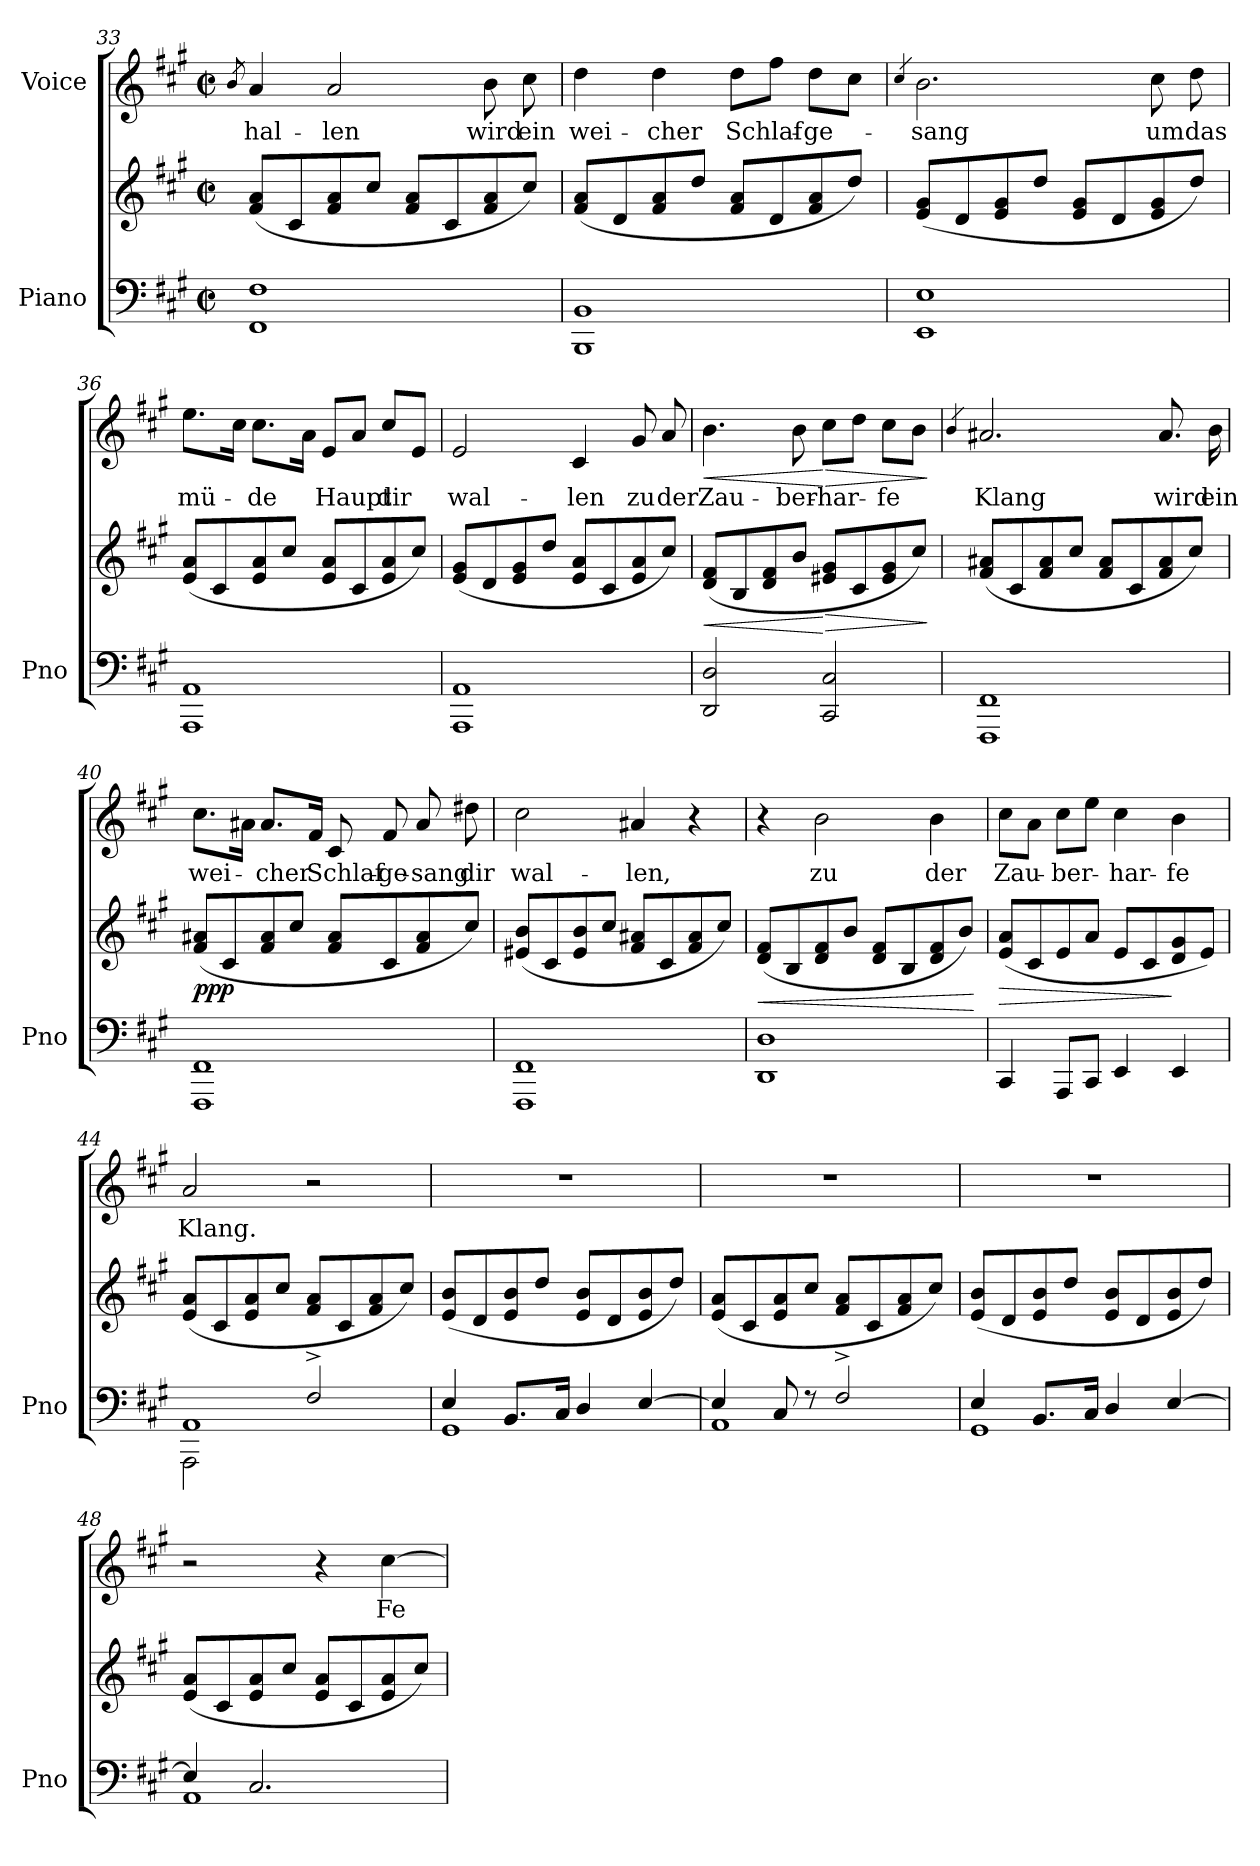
**kern	**kern	**dynam	**kern	**text	**dynam
*part2	*part2	*part2	*part1	*part1	*part1
*staff3	*staff2	*staff2/3	*staff1	*staff1	*staff1
*I"Piano	*	*	*I"Voice	*	*
*I'Pno	*	*	*	*	*
*clefF4	*clefG2	*	*clefG2	*	*
*k[f#c#g#]	*k[f#c#g#]	*	*k[f#c#g#]	*	*
*M2/2	*M2/2	*	*M2/2	*	*
*met(c|)	*met(c|)	*	*met(c|)	*	*
=33	=33	=33	=33	=33	=33
.	.	.	8qb/	.	.
1FF# 1F#	(8f#/ 8a/L	.	4a/	-hal-	.
.	8c#/	.	.	.	.
.	8f#/ 8a/	.	2a/	-len	.
.	8cc#/J	.	.	.	.
.	8f#/ 8a/L	.	.	.	.
.	8c#/	.	.	.	.
.	8f#/ 8a/	.	8b\	wird	.
.	8cc#/J)	.	8cc#\	ein	.
=34	=34	=34	=34	=34	=34
1BBB 1BB	(8f#/ 8a/L	.	4dd\	wei-	.
.	8d/	.	.	.	.
.	8f#/ 8a/	.	4dd\	-cher	.
.	8dd/J	.	.	.	.
.	8f#/ 8a/L	.	8dd\L	Schlaf-	.
.	8d/	.	8ff#\J	.	.
.	8f#/ 8a/	.	8dd\L	-ge-	.
.	8dd/J)	.	8cc#\J	.	.
=35	=35	=35	=35	=35	=35
.	.	.	4qcc#/	.	.
1EE 1E	(8e/ 8g#/L	.	2.b\	-sang	.
.	8d/	.	.	.	.
.	8e/ 8g#/	.	.	.	.
.	8dd/J	.	.	.	.
.	8e/ 8g#/L	.	.	.	.
.	8d/	.	.	.	.
.	8e/ 8g#/	.	8cc#\	um	.
.	8dd/J)	.	8dd\	das	.
=36	=36	=36	=36	=36	=36
1AAA 1AA	(8e/ 8a/L	.	8.ee\L	mü-	.
.	8c#/	.	.	.	.
.	.	.	16cc#\Jk	.	.
.	8e/ 8a/	.	8.cc#\L	-de	.
.	8cc#/J	.	.	.	.
.	.	.	16a\Jk	.	.
.	8e/ 8a/L	.	8e/L	Haupt	.
.	8c#/	.	8a/J	.	.
.	8e/ 8a/	.	8cc#/L	dir	.
.	8cc#/J)	.	8e/J	.	.
=37	=37	=37	=37	=37	=37
1AAA 1AA	(8e/ 8g#/L	.	2e/	wal-	.
.	8d/	.	.	.	.
.	8e/ 8g#/	.	.	.	.
.	8dd/J	.	.	.	.
.	8e/ 8a/L	.	4c#/	-len	.
.	8c#/	.	.	.	.
.	8e/ 8a/	.	8g#/	zu	.
.	8cc#/J)	.	8a/	der	.
=38	=38	=38	=38	=38	=38
!	!	!LO:HP:b	!	!	!LO:HP:b
2DD/ 2D/	(8d/ 8f#/L	<	4.b\	Zau-	<
.	8B/	.	.	.	.
.	8d/ 8f#/	.	.	.	.
.	8b/J	.	8b\	-ber-	.
!	!	!LO:HP:n=1:b	!	!	!LO:HP:n=1:b
2CC#/ 2C#/	8e#X/ 8g#/L	[ >	8cc#\L	-har-	[ >
.	8c#/	.	8dd\J	.	.
.	8e#/ 8g#/	.	8cc#\L	-fe	.
.	8cc#/J)	.	8b\J	.	.
.	.	]	.	.	]
=39	=39	=39	=39	=39	=39
.	.	.	4qb/	.	.
1FFF# 1FF#	(8f#/ 8a#X/L	.	2.a#X/	Klang	.
.	8c#/	.	.	.	.
.	8f#/ 8a#/	.	.	.	.
.	8cc#/J	.	.	.	.
.	8f#/ 8a#/L	.	.	.	.
.	8c#/	.	.	.	.
.	8f#/ 8a#/	.	8.a#/	wird	.
.	8cc#/J)	.	.	.	.
.	.	.	16b\	ein	.
=40	=40	=40	=40	=40	=40
!	!	!LO:DY:b	!	!	!
1FFF# 1FF#	(8f#/ 8a#X/L	ppp	8.cc#\L	wei-	.
.	8c#/	.	.	.	.
.	.	.	16a#X\Jk	.	.
.	8f#/ 8a#/	.	8.a#/L	-cher	.
.	8cc#/J	.	.	.	.
.	.	.	16f#/Jk	.	.
.	8f#/ 8a#/L	.	8c#/	Schlaf-	.
.	8c#/	.	8f#/	-ge-	.
.	8f#/ 8a#/	.	8a#/	-sang	.
.	8cc#/J)	.	8dd#X\	dir	.
=41	=41	=41	=41	=41	=41
1FFF# 1FF#	(8e#X/ 8b/L	.	2cc#\	wal-	.
.	8c#/	.	.	.	.
.	8e#/ 8b/	.	.	.	.
.	8cc#/J	.	.	.	.
.	8f#/ 8a#X/L	.	4a#X/	-len,	.
.	8c#/	.	.	.	.
.	8f#/ 8a#/	.	4r	.	.
.	8cc#/J)	.	.	.	.
=42	=42	=42	=42	=42	=42
!	!	!LO:HP:b	!	!	!
1DD 1D	(8d/ 8f#/L	<	4r	.	.
.	8B/	.	.	.	.
.	8d/ 8f#/	.	2b\	zu	.
.	8b/J	.	.	.	.
.	8d/ 8f#/L	.	.	.	.
.	8B/	.	.	.	.
.	8d/ 8f#/	.	4b\	der	.
.	8b/J)	.	.	.	.
.	.	[	.	.	.
=43	=43	=43	=43	=43	=43
!	!	!LO:HP:b	!	!	!
4CC#/	(8e/ 8a/L	>	8cc#\L	Zau-	.
.	8c#/	.	8a\J	.	.
8AAA/L	8e/	.	8cc#\L	-ber-	.
8CC#/J	8a/J	.	8ee\J	.	.
4EE/	8e/L	.	4cc#\	-har-	.
.	8c#/	.	.	.	.
4EE/	8d/ 8g#/	]	4b\	fe	.
.	8e/J)	.	.	.	.
=44	=44	=44	=44	=44	=44
*^	*	*	*	*	*
2AAA\	1AA	(8e/ 8a/L	.	2a/	Klang.	.
.	.	8c#/	.	.	.	.
.	.	8e/ 8a/	.	.	.	.
.	.	8cc#/J	.	.	.	.
2F#^/	.	8f#/ 8a/L	.	2r	.	.
.	.	8c#/	.	.	.	.
.	.	8f#/ 8a/	.	.	.	.
.	.	8cc#/J)	.	.	.	.
=45	=45	=45	=45	=45	=45	=45
4E/	1GG#	(8e/ 8b/L	.	1r	.	.
.	.	8d/	.	.	.	.
8.BB/L	.	8e/ 8b/	.	.	.	.
.	.	8dd/J	.	.	.	.
16C#/Jk	.	.	.	.	.	.
4D/	.	8e/ 8b/L	.	.	.	.
.	.	8d/	.	.	.	.
[4E/	.	8e/ 8b/	.	.	.	.
.	.	8dd/J)	.	.	.	.
=46	=46	=46	=46	=46	=46	=46
4E/]	1AA	(8e/ 8a/L	.	1r	.	.
.	.	8c#/	.	.	.	.
8C#/	.	8e/ 8a/	.	.	.	.
8r	.	8cc#/J	.	.	.	.
2F#^/	.	8f#/ 8a/L	.	.	.	.
.	.	8c#/	.	.	.	.
.	.	8f#/ 8a/	.	.	.	.
.	.	8cc#/J)	.	.	.	.
=47	=47	=47	=47	=47	=47	=47
4E/	1GG#	(8e/ 8b/L	.	1r	.	.
.	.	8d/	.	.	.	.
8.BB/L	.	8e/ 8b/	.	.	.	.
.	.	8dd/J	.	.	.	.
16C#/Jk	.	.	.	.	.	.
4D/	.	8e/ 8b/L	.	.	.	.
.	.	8d/	.	.	.	.
[4E/	.	8e/ 8b/	.	.	.	.
.	.	8dd/J)	.	.	.	.
=48	=48	=48	=48	=48	=48	=48
4E/]	1AA	(8e/ 8a/L	.	2r	.	.
.	.	8c#/	.	.	.	.
2.C#/	.	8e/ 8a/	.	.	.	.
.	.	8cc#/J	.	.	.	.
.	.	8e/ 8a/L	.	4r	.	.
.	.	8c#/	.	.	.	.
.	.	8e/ 8a/	.	[4cc#\	Fe-	.
.	.	8cc#/J)	.	.	.	.
*v	*v	*	*	*	*	*
=	=	=	=	=	=
*-	*-	*-	*-	*-	*-
